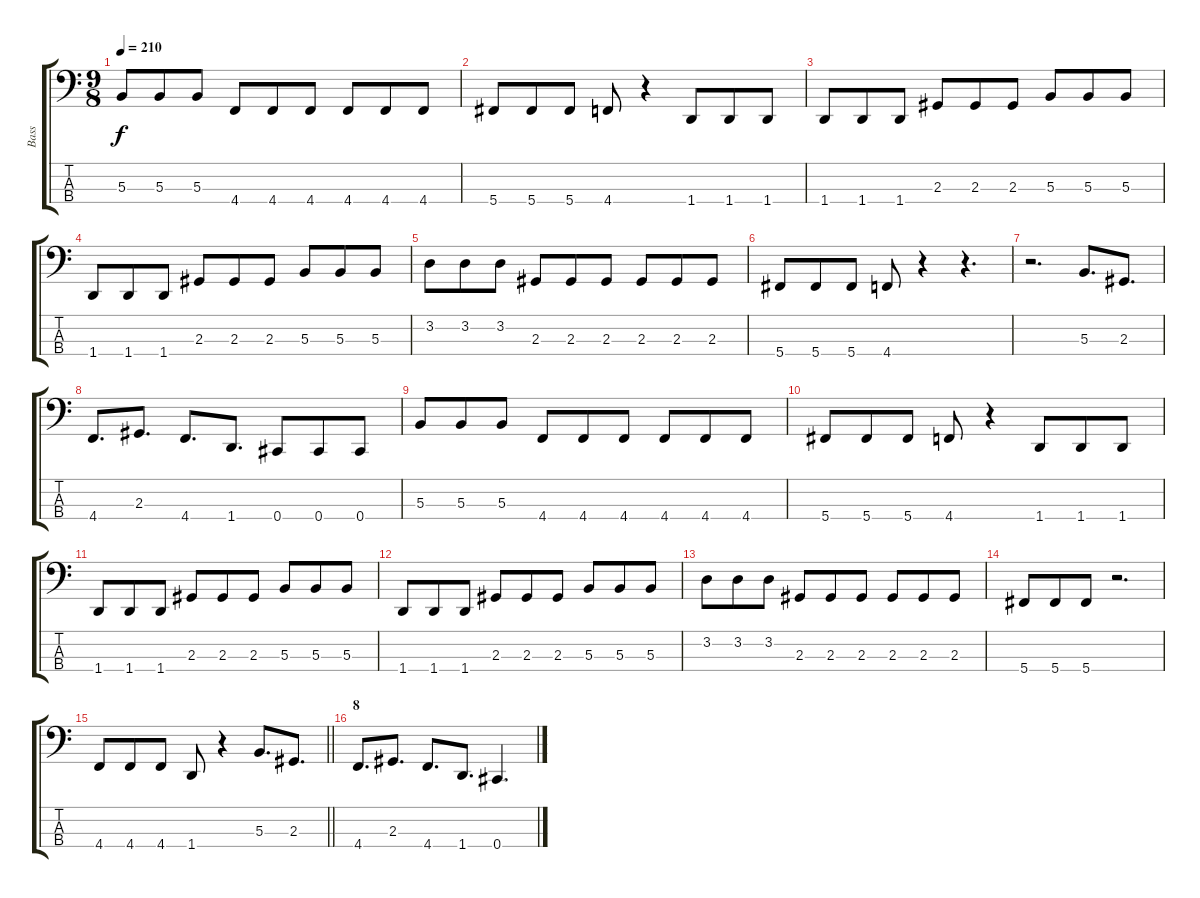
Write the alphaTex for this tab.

\track ("Bass" "Bass") {instrument electricbasspick}
\staff {score tabs}
\tuning (E2 B1 Gb1 Db1) {hide}
\ts (9 8)
\tempo 210
\clef f4
\ks c
5.3.8{dy f} 5.3.8 5.3.8 4.4.8 4.4.8 4.4.8 4.4.8 4.4.8 4.4.8 |
5.4.8 5.4.8 5.4.8 4.4.8 r.4 1.4.8 1.4.8 1.4.8 |
1.4.8 1.4.8 1.4.8 2.3.8 2.3.8 2.3.8 5.3.8 5.3.8 5.3.8 |
1.4.8 1.4.8 1.4.8 2.3.8 2.3.8 2.3.8 5.3.8 5.3.8 5.3.8 |
3.2.8 3.2.8 3.2.8 2.3.8 2.3.8 2.3.8 2.3.8 2.3.8 2.3.8 |
5.4.8 5.4.8 5.4.8 4.4.8 r.4 r.4{d} |
r.2{d} 5.3.8{d} 2.3.8{d} |
4.4.8{d} 2.3.8{d} 4.4.8{d} 1.4.8{d} 0.4.8 0.4.8 0.4.8 |
5.3.8 5.3.8 5.3.8 4.4.8 4.4.8 4.4.8 4.4.8 4.4.8 4.4.8 |
5.4.8 5.4.8 5.4.8 4.4.8 r.4 1.4.8 1.4.8 1.4.8 |
1.4.8 1.4.8 1.4.8 2.3.8 2.3.8 2.3.8 5.3.8 5.3.8 5.3.8 |
1.4.8 1.4.8 1.4.8 2.3.8 2.3.8 2.3.8 5.3.8 5.3.8 5.3.8 |
3.2.8 3.2.8 3.2.8 2.3.8 2.3.8 2.3.8 2.3.8 2.3.8 2.3.8 |
5.4.8 5.4.8 5.4.8 r.2{d} |
\barLineRight lightlight
4.4.8 4.4.8 4.4.8 1.4.8 r.4 5.3.8{d} 2.3.8{d} |
\section ("" "8")
4.4.8{d} 2.3.8{d} 4.4.8{d} 1.4.8{d} 0.4.4{d}
